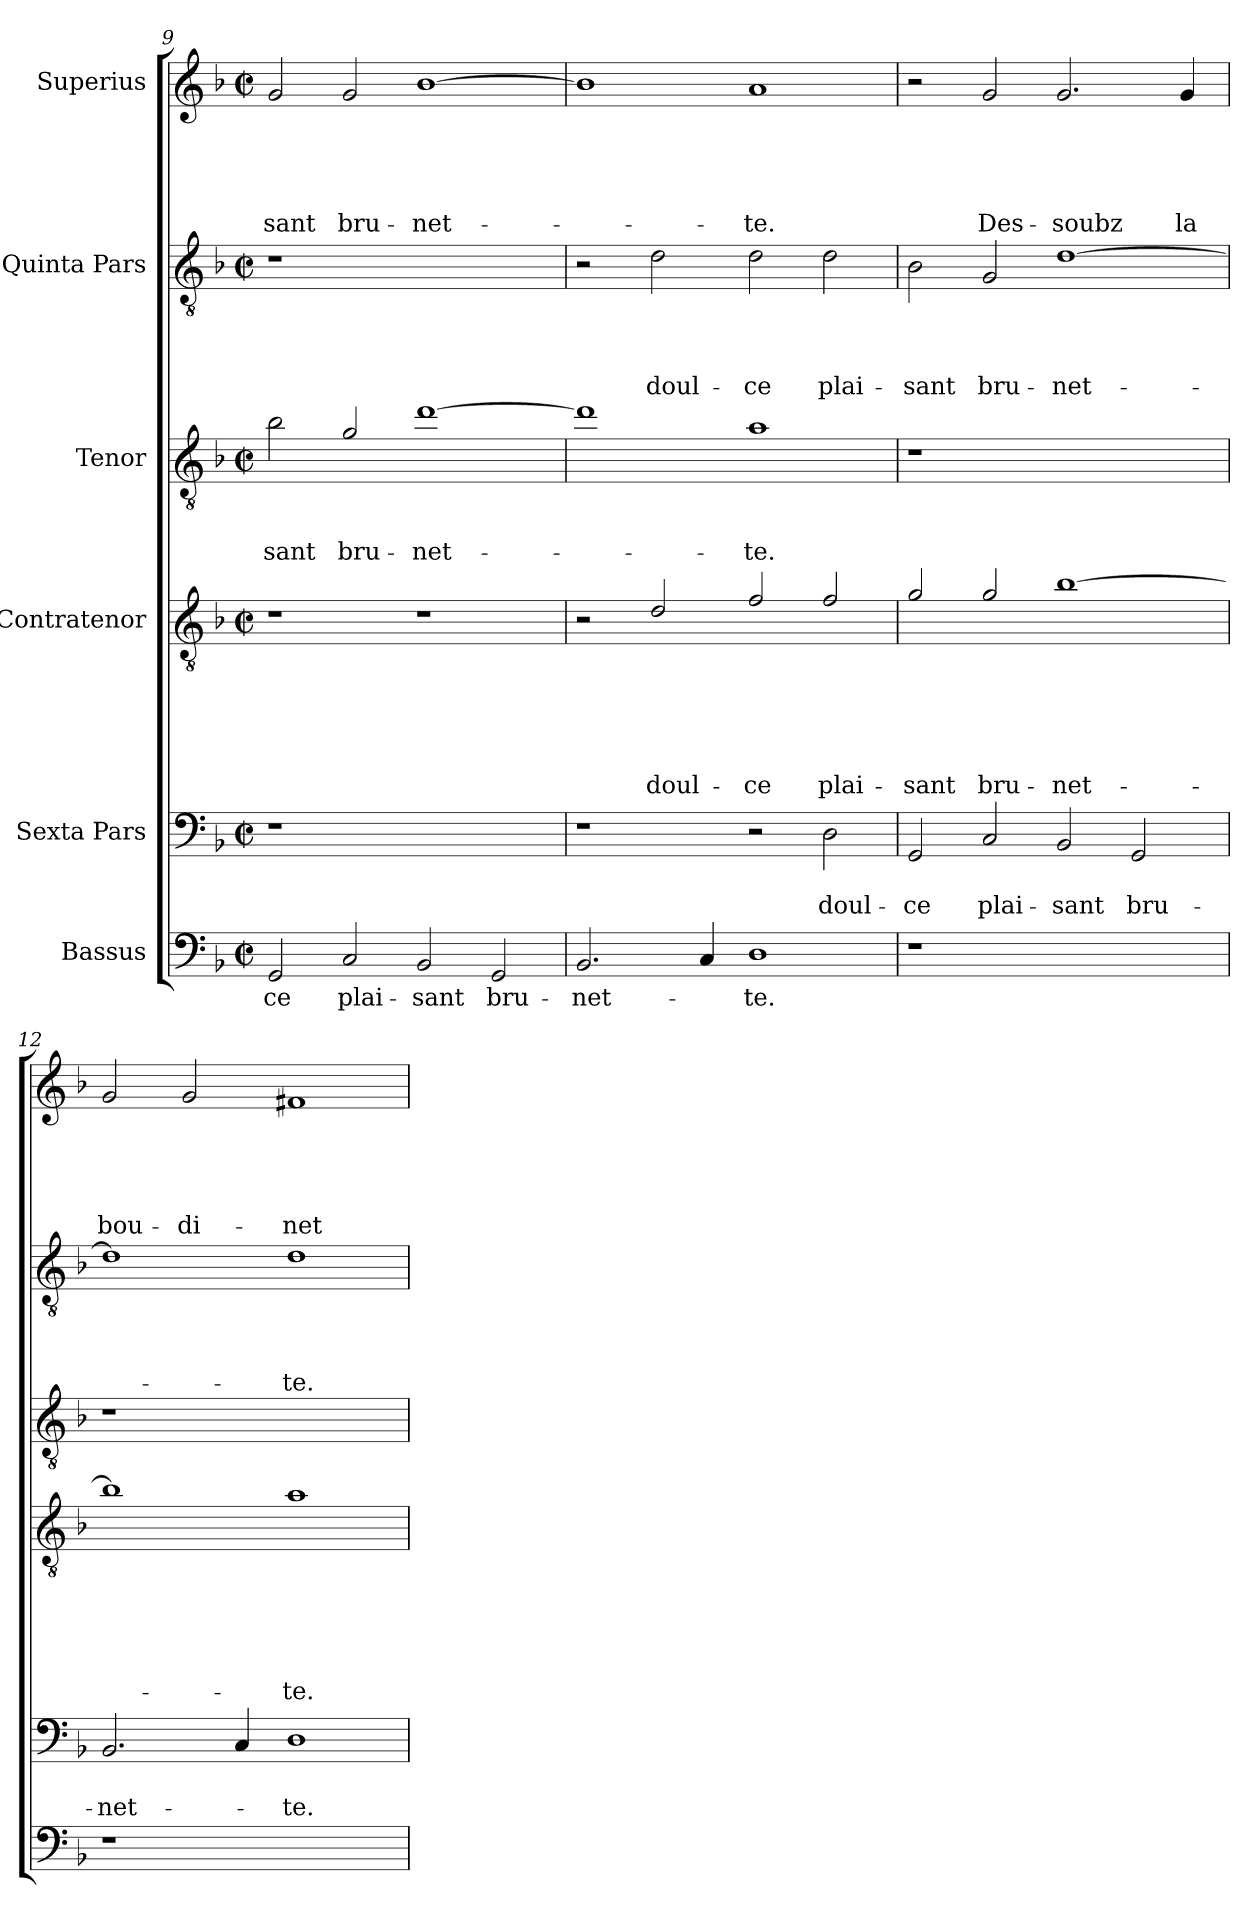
**kern	**text	**kern	**text	**text	**kern	**text	**text	**text	**text	**text	**text	**kern	**text	**text	**text	**kern	**text	**text	**text	**text	**kern	**text	**text	**text	**text	**text
*part6	*part6	*part5	*part5	*part5	*part4	*part4	*part4	*part4	*part4	*part4	*part4	*part3	*part3	*part3	*part3	*part2	*part2	*part2	*part2	*part2	*part1	*part1	*part1	*part1	*part1	*part1
*staff6	*staff6	*staff5	*staff5	*staff5	*staff4	*staff4	*staff4	*staff4	*staff4	*staff4	*staff4	*staff3	*staff3	*staff3	*staff3	*staff2	*staff2	*staff2	*staff2	*staff2	*staff1	*staff1	*staff1	*staff1	*staff1	*staff1
*I"Bassus	*	*I"Sexta Pars	*	*	*I"Contratenor	*	*	*	*	*	*	*I"Tenor	*	*	*	*I"Quinta Pars	*	*	*	*	*I"Superius	*	*	*	*	*
!!LO:LB:g=z
*clefF4	*	*clefF4	*	*	*clefGv2	*	*	*	*	*	*	*clefGv2	*	*	*	*clefGv2	*	*	*	*	*clefG2	*	*	*	*	*
*	*	*	*	*	*ITrd8c14	*	*	*	*	*	*	*ITrd7c12	*	*	*	*	*	*	*	*	*	*	*	*	*	*
*k[b-]	*	*k[b-]	*	*	*k[b-]	*	*	*	*	*	*	*k[b-]	*	*	*	*k[b-]	*	*	*	*	*k[b-]	*	*	*	*	*
*F:	*	*F:	*	*	*F:	*	*	*	*	*	*	*F:	*	*	*	*F:	*	*	*	*	*F:	*	*	*	*	*
*M2/2	*	*M2/2	*	*	*M2/2	*	*	*	*	*	*	*M2/2	*	*	*	*M2/2	*	*	*	*	*M2/2	*	*	*	*	*
*met(c|)	*	*met(c|)	*	*	*met(c|)	*	*	*	*	*	*	*met(c|)	*	*	*	*met(c|)	*	*	*	*	*met(c|)	*	*	*	*	*
=9	=9	=9	=9	=9	=9	=9	=9	=9	=9	=9	=9	=9	=9	=9	=9	=9	=9	=9	=9	=9	=9	=9	=9	=9	=9	=9
2GG/	-ce	1r	.	.	1r	.	.	.	.	.	.	2B-\	.	.	-sant	1r	.	.	.	.	2g/	.	.	.	.	-sant
2C/	plai-	.	.	.	.	.	.	.	.	.	.	2G/	.	.	bru-	.	.	.	.	.	2g/	.	.	.	.	bru-
2BB-/	-sant	1ryy	.	.	1r	.	.	.	.	.	.	[1d	.	.	-net-	1ryy	.	.	.	.	[1b-	.	.	.	.	-net-
2GG/	bru-	.	.	.	.	.	.	.	.	.	.	.	.	.	.	.	.	.	.	.	.	.	.	.	.	.
=10	=10	=10	=10	=10	=10	=10	=10	=10	=10	=10	=10	=10	=10	=10	=10	=10	=10	=10	=10	=10	=10	=10	=10	=10	=10	=10
2.BB-/	-net-	1r	.	.	2r	.	.	.	.	.	.	1d]	.	.	.	2r	.	.	.	.	1b-]	.	.	.	.	.
.	.	.	.	.	2D/	.	.	.	.	.	doul-	.	.	.	.	2d\	.	.	.	doul-	.	.	.	.	.	.
4C/	.	.	.	.	.	.	.	.	.	.	.	.	.	.	.	.	.	.	.	.	.	.	.	.	.	.
1D	-te.	2r	.	.	2F/	.	.	.	.	.	-ce	1A	.	.	-te.	2d\	.	.	.	-ce	1a	.	.	.	.	-te.
.	.	2D\	.	doul-	2F/	.	.	.	.	.	plai-	.	.	.	.	2d\	.	.	.	plai-	.	.	.	.	.	.
=11	=11	=11	=11	=11	=11	=11	=11	=11	=11	=11	=11	=11	=11	=11	=11	=11	=11	=11	=11	=11	=11	=11	=11	=11	=11	=11
1r	.	2GG/	.	-ce	2G/	.	.	.	.	.	-sant	1r	.	.	.	2B-\	.	.	.	-sant	2r	.	.	.	.	.
.	.	2C/	.	plai-	2G/	.	.	.	.	.	bru-	.	.	.	.	2G/	.	.	.	bru-	2g/	.	.	.	.	Des-
1ryy	.	2BB-/	.	-sant	[1B-	.	.	.	.	.	-net-	1ryy	.	.	.	[1d	.	.	.	-net-	2.g/	.	.	.	.	-soubz
.	.	2GG/	.	bru-	.	.	.	.	.	.	.	.	.	.	.	.	.	.	.	.	.	.	.	.	.	.
.	.	.	.	.	.	.	.	.	.	.	.	.	.	.	.	.	.	.	.	.	4g/	.	.	.	.	la
=12	=12	=12	=12	=12	=12	=12	=12	=12	=12	=12	=12	=12	=12	=12	=12	=12	=12	=12	=12	=12	=12	=12	=12	=12	=12	=12
1r	.	2.BB-/	.	-net-	1B-]	.	.	.	.	.	.	1r	.	.	.	1d]	.	.	.	.	2g/	.	.	.	.	bou-
.	.	.	.	.	.	.	.	.	.	.	.	.	.	.	.	.	.	.	.	.	2g/	.	.	.	.	-di-
.	.	4C/	.	.	.	.	.	.	.	.	.	.	.	.	.	.	.	.	.	.	.	.	.	.	.	.
1ryy	.	1D	.	-te.	1A	.	.	.	.	.	-te.	1ryy	.	.	.	1d	.	.	.	-te.	1f#X	.	.	.	.	-net-
=	=	=	=	=	=	=	=	=	=	=	=	=	=	=	=	=	=	=	=	=	=	=	=	=	=	=
*-	*-	*-	*-	*-	*-	*-	*-	*-	*-	*-	*-	*-	*-	*-	*-	*-	*-	*-	*-	*-	*-	*-	*-	*-	*-	*-
